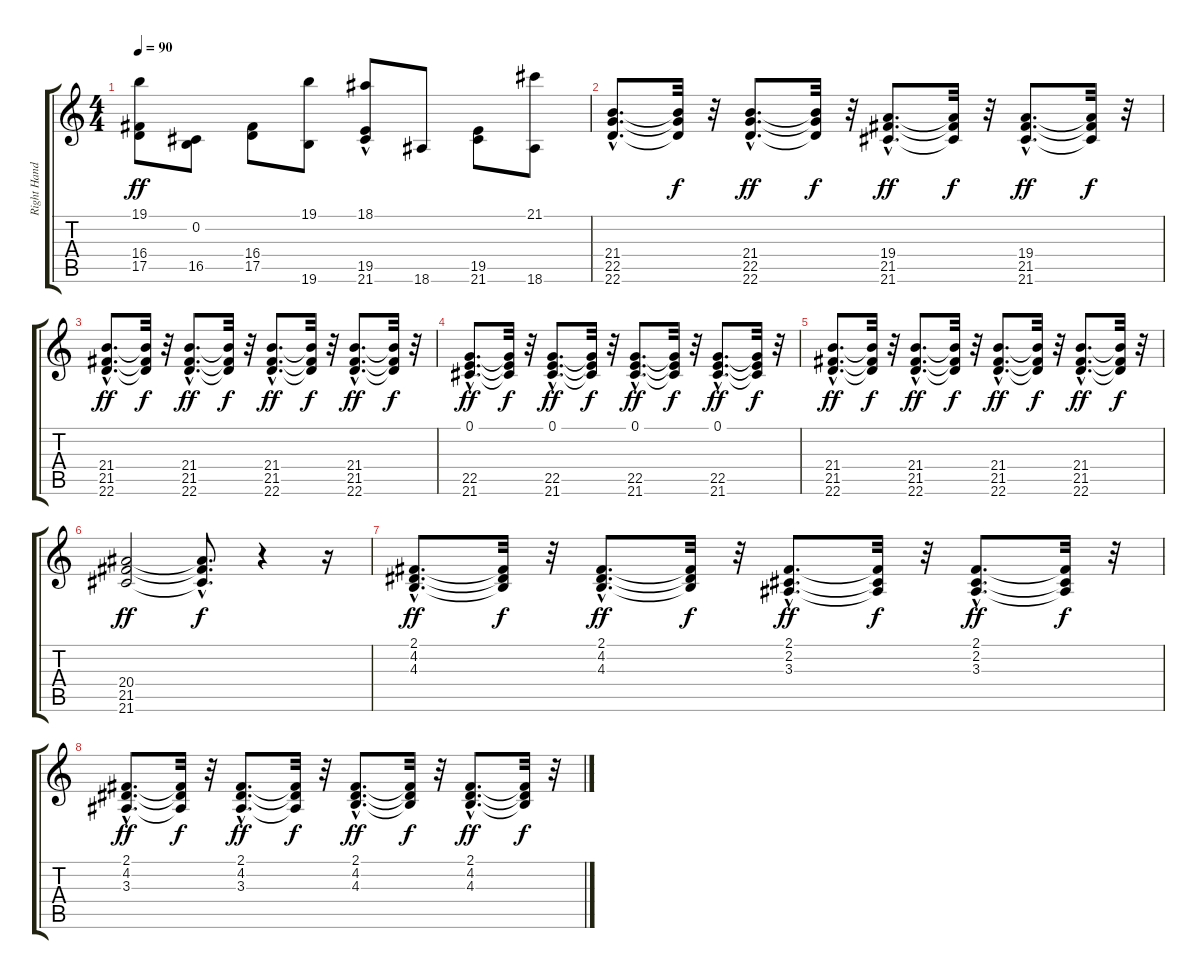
\track ("Right Hand" "Right Hand") {instrument acousticgrandpiano}
\staff {score tabs}
\tuning (E4 B3 G3 D3 A2 E2) {hide}
\ts (4 4)
\tempo 90
\clef g2
\ks c
(19.1 16.4 17.5).8{dy ff} (0.2 16.5).8 (16.4 17.5).8 (19.1 19.6).8 (18.1{hac} 19.5{hac} 21.6{hac}).8 18.6.8 (19.5 21.6).8 (21.1 18.6).8 |
(21.4{hac} 22.5{hac} 22.6{hac}).8{d} (21.4{t} 22.5{t} 22.6{t}).32{dy f} r.32 (21.4{hac} 22.5{hac} 22.6{hac}).8{d dy ff} (21.4{t} 22.5{t} 22.6{t}).32{dy f} r.32 (19.4{hac} 21.5{hac} 21.6{hac}).8{d dy ff} (19.4{t} 21.5{t} 21.6{t}).32{dy f} r.32 (19.4{hac} 21.5{hac} 21.6{hac}).8{d dy ff} (19.4{t} 21.5{t} 21.6{t}).32{dy f} r.32 |
(21.4{hac} 21.5{hac} 22.6{hac}).8{d dy ff} (21.4{t} 21.5{t} 22.6{t}).32{dy f} r.32 (21.4{hac} 21.5{hac} 22.6{hac}).8{d dy ff} (21.4{t} 21.5{t} 22.6{t}).32{dy f} r.32 (21.4{hac} 21.5{hac} 22.6{hac}).8{d dy ff} (21.4{t} 21.5{t} 22.6{t}).32{dy f} r.32 (21.4{hac} 21.5{hac} 22.6{hac}).8{d dy ff} (21.4{t} 21.5{t} 22.6{t}).32{dy f} r.32 |
(0.1{hac} 22.5{hac} 21.6{hac}).8{d dy ff} (0.1{t} 22.5{t} 21.6{t}).32{dy f} r.32 (0.1{hac} 22.5{hac} 21.6{hac}).8{d dy ff} (0.1{t} 22.5{t} 21.6{t}).32{dy f} r.32 (0.1{hac} 22.5{hac} 21.6{hac}).8{d dy ff} (0.1{t} 22.5{t} 21.6{t}).32{dy f} r.32 (0.1{hac} 22.5{hac} 21.6{hac}).8{d dy ff} (0.1{t} 22.5{t} 21.6{t}).32{dy f} r.32 |
(21.4{hac} 21.5{hac} 22.6{hac}).8{d dy ff} (21.4{t} 21.5{t} 22.6{t}).32{dy f} r.32 (21.4{hac} 21.5{hac} 22.6{hac}).8{d dy ff} (21.4{t} 21.5{t} 22.6{t}).32{dy f} r.32 (21.4{hac} 21.5{hac} 22.6{hac}).8{d dy ff} (21.4{t} 21.5{t} 22.6{t}).32{dy f} r.32 (21.4{hac} 21.5{hac} 22.6{hac}).8{d dy ff} (21.4{t} 21.5{t} 22.6{t}).32{dy f} r.32 |
(20.4 21.5 21.6).2{dy ff} (20.4{hac t} 21.5{hac t} 21.6{hac t}).8{d dy f} r.4 r.16 |
(2.1{hac} 4.2{hac} 4.3{hac}).8{d dy ff} (2.1{t} 4.2{t} 4.3{t}).32{dy f} r.32 (2.1{hac} 4.2{hac} 4.3{hac}).8{d dy ff} (2.1{t} 4.2{t} 4.3{t}).32{dy f} r.32 (2.1{hac} 2.2{hac} 3.3{hac}).8{d dy ff} (2.1{t} 2.2{t} 3.3{t}).32{dy f} r.32 (2.1{hac} 2.2{hac} 3.3{hac}).8{d dy ff} (2.1{t} 2.2{t} 3.3{t}).32{dy f} r.32 |
(2.1{hac} 4.2{hac} 3.3{hac}).8{d dy ff} (2.1{t} 4.2{t} 3.3{t}).32{dy f} r.32 (2.1{hac} 4.2{hac} 3.3{hac}).8{d dy ff} (2.1{t} 4.2{t} 3.3{t}).32{dy f} r.32 (2.1{hac} 4.2{hac} 4.3{hac}).8{d dy ff} (2.1{t} 4.2{t} 4.3{t}).32{dy f} r.32 (2.1{hac} 4.2{hac} 4.3{hac}).8{d dy ff} (2.1{t} 4.2{t} 4.3{t}).32{dy f} r.32
